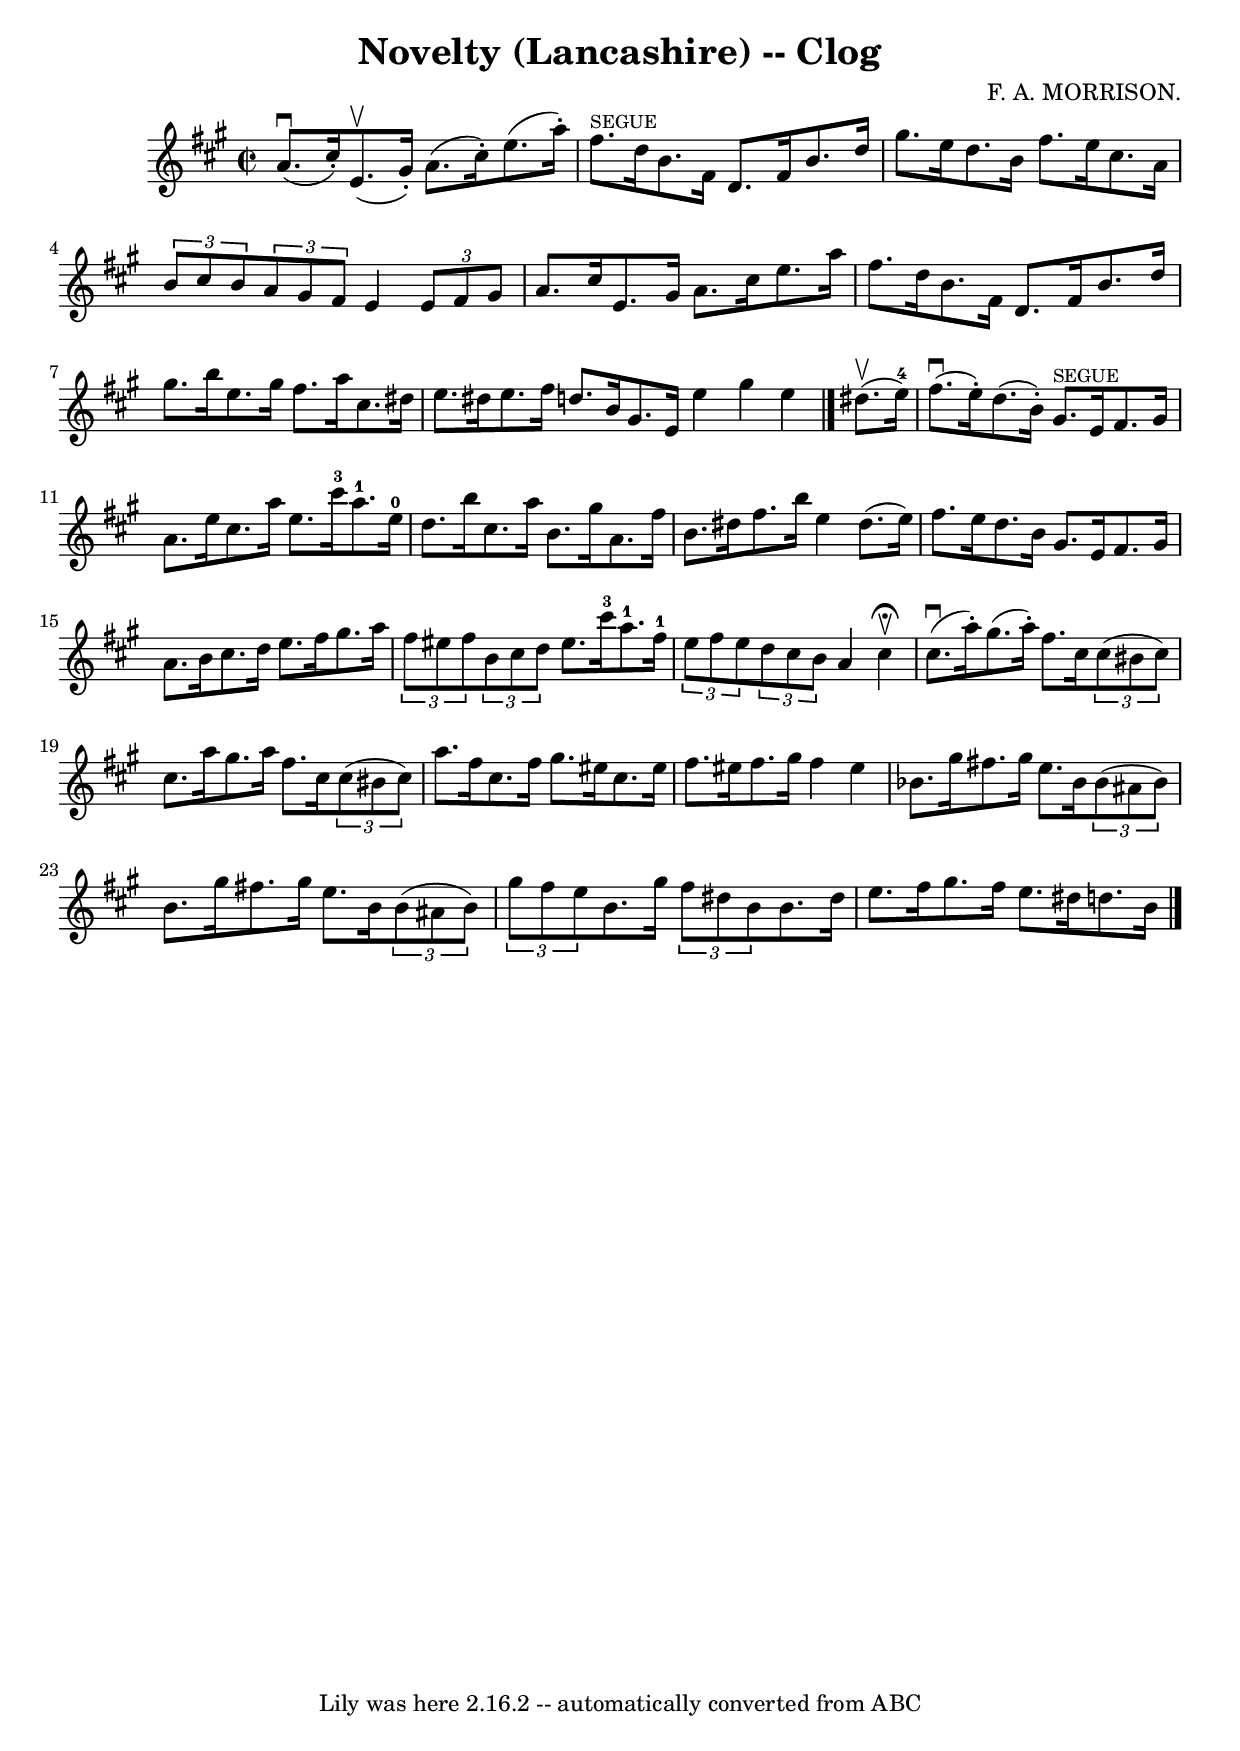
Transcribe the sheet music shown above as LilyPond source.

\version "2.16.2"
\include "Mammoth.ily"
\header {
  %% book = "Ryan's Mammoth Collection"
  composer = "F. A. MORRISON."
  crossRefNumber = "1"
  footnotes = "\\\\157 937"
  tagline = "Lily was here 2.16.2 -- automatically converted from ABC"
  title = "Novelty (Lancashire) -- Clog"

}
voicedefault =  {


  \override Staff.TimeSignature #'style = #'C
  \time 2/2 
  \key a \major
 a'8.^\downbow(cis''16 -.) e'8.^\upbow(
  gis'16 -.) a'8. (cis''16 -.) e''8. (a''16 -.)   |
  
  fis''8.^\segue d''16 b'8. fis'16 d'8. fis'16 b'8. d''16   
  |
  gis''8. e''16 d''8. b'16 fis''8. e''16 cis''8.  
  a'16    |
  \times 2/3 { b'8 cis''8 b'8  
	     }   \times 2/3 {   
	       a'8 gis'8 fis'8  
	     } e'4    \times 2/3 { e'8 fis'8 gis'8  
				 }   
  |
  a'8. cis''16 e'8. gis'16 a'8. cis''16 e''8.    
  a''16    |
  fis''8. d''16 b'8. fis'16 d'8. fis'16    
  b'8. d''16    |
  gis''8. b''16 e''8. gis''16 fis''8.   
  a''16 cis''8. dis''16    |
  e''8. dis''16 e''8. fis''16 
  d''!8. b'16 gis'8. e'16    \bar ":|" e''4 gis''4 e''4  
  \bar "|." dis''8.^\upbow(e''16-4) |
  fis''8.^\downbow(
  e''16 -.) d''8. (b'16 -.) gis'8.^\segue e'16 fis'8.    
  gis'16    |
  a'8. e''16 cis''8. a''16 e''8. cis'''16 
  -3 a''8.-1 e''16-0   |
  d''8. b''16 cis''8.    
  a''16 b'8. gis''16 a'8. fis''16    |
  b'8. dis''16    
  fis''8. b''16 e''4 dis''8. (e''16)   |
  fis''8.    
  e''16 d''8. b'16 gis'8. e'16 fis'8. gis'16    |
  a'8. 
  b'16 cis''8. d''16 e''8. fis''16 gis''8. a''16    |
  
  \times 2/3 { fis''8 eis''8 fis''8  
	     }   \times 2/3 { b'8 cis''8   
			      d''8  
			    } eis''8. cis'''16-3 a''8.-1 fis''16-1   |
  
  \times 2/3 { e''8 fis''8 e''8  
	     }   \times 2/3 { d''8 cis''8 b'8 
			      
			    } a'4      \bar ":|" cis''4^\fermata^\upbow |
  cis''8. 
  ^\downbow(a''16 -.) gis''8. (a''16 -.) fis''8. cis''16    
  \times 2/3 { cis''8 (bis'8 cis''8) 
	     }   |
  cis''8. a''16   
  gis''8. a''16 fis''8. cis''16    \times 2/3 { cis''8 (bis'8    
						cis''8) 
					      }   |
  a''8. fis''16 cis''8. fis''16 gis''8.   
  eis''16 cis''8. eis''16    |
  fis''8. eis''16 fis''8.    
  gis''16 fis''4 eis''4    |
  bes'8. gis''16 fis''!8.    
  gis''16 e''8. bes'16    \times 2/3 { bes'8 (ais'8 bes'8) 
				     }   
  |
  b'8. gis''16 fis''!8. gis''16 e''8. b'16    
  \times 2/3 { b'8 (ais'8 b'8) 
	     }   |
  \times 2/3 { gis''8  
	       fis''8 e''8  
	     } b'8. gis''16    \times 2/3 { fis''8 dis''8 b'8 
					    
					  } b'8. dis''16    |
  e''8. fis''16 gis''8. fis''16    
  e''8. dis''16 d''!8. b'16      \bar "|."   

}

\score{
  <<

    \context Staff="default"
    {
      \voicedefault 
      
    }

  >>
  \layout {
    
  }
  \midi {
  }

}
